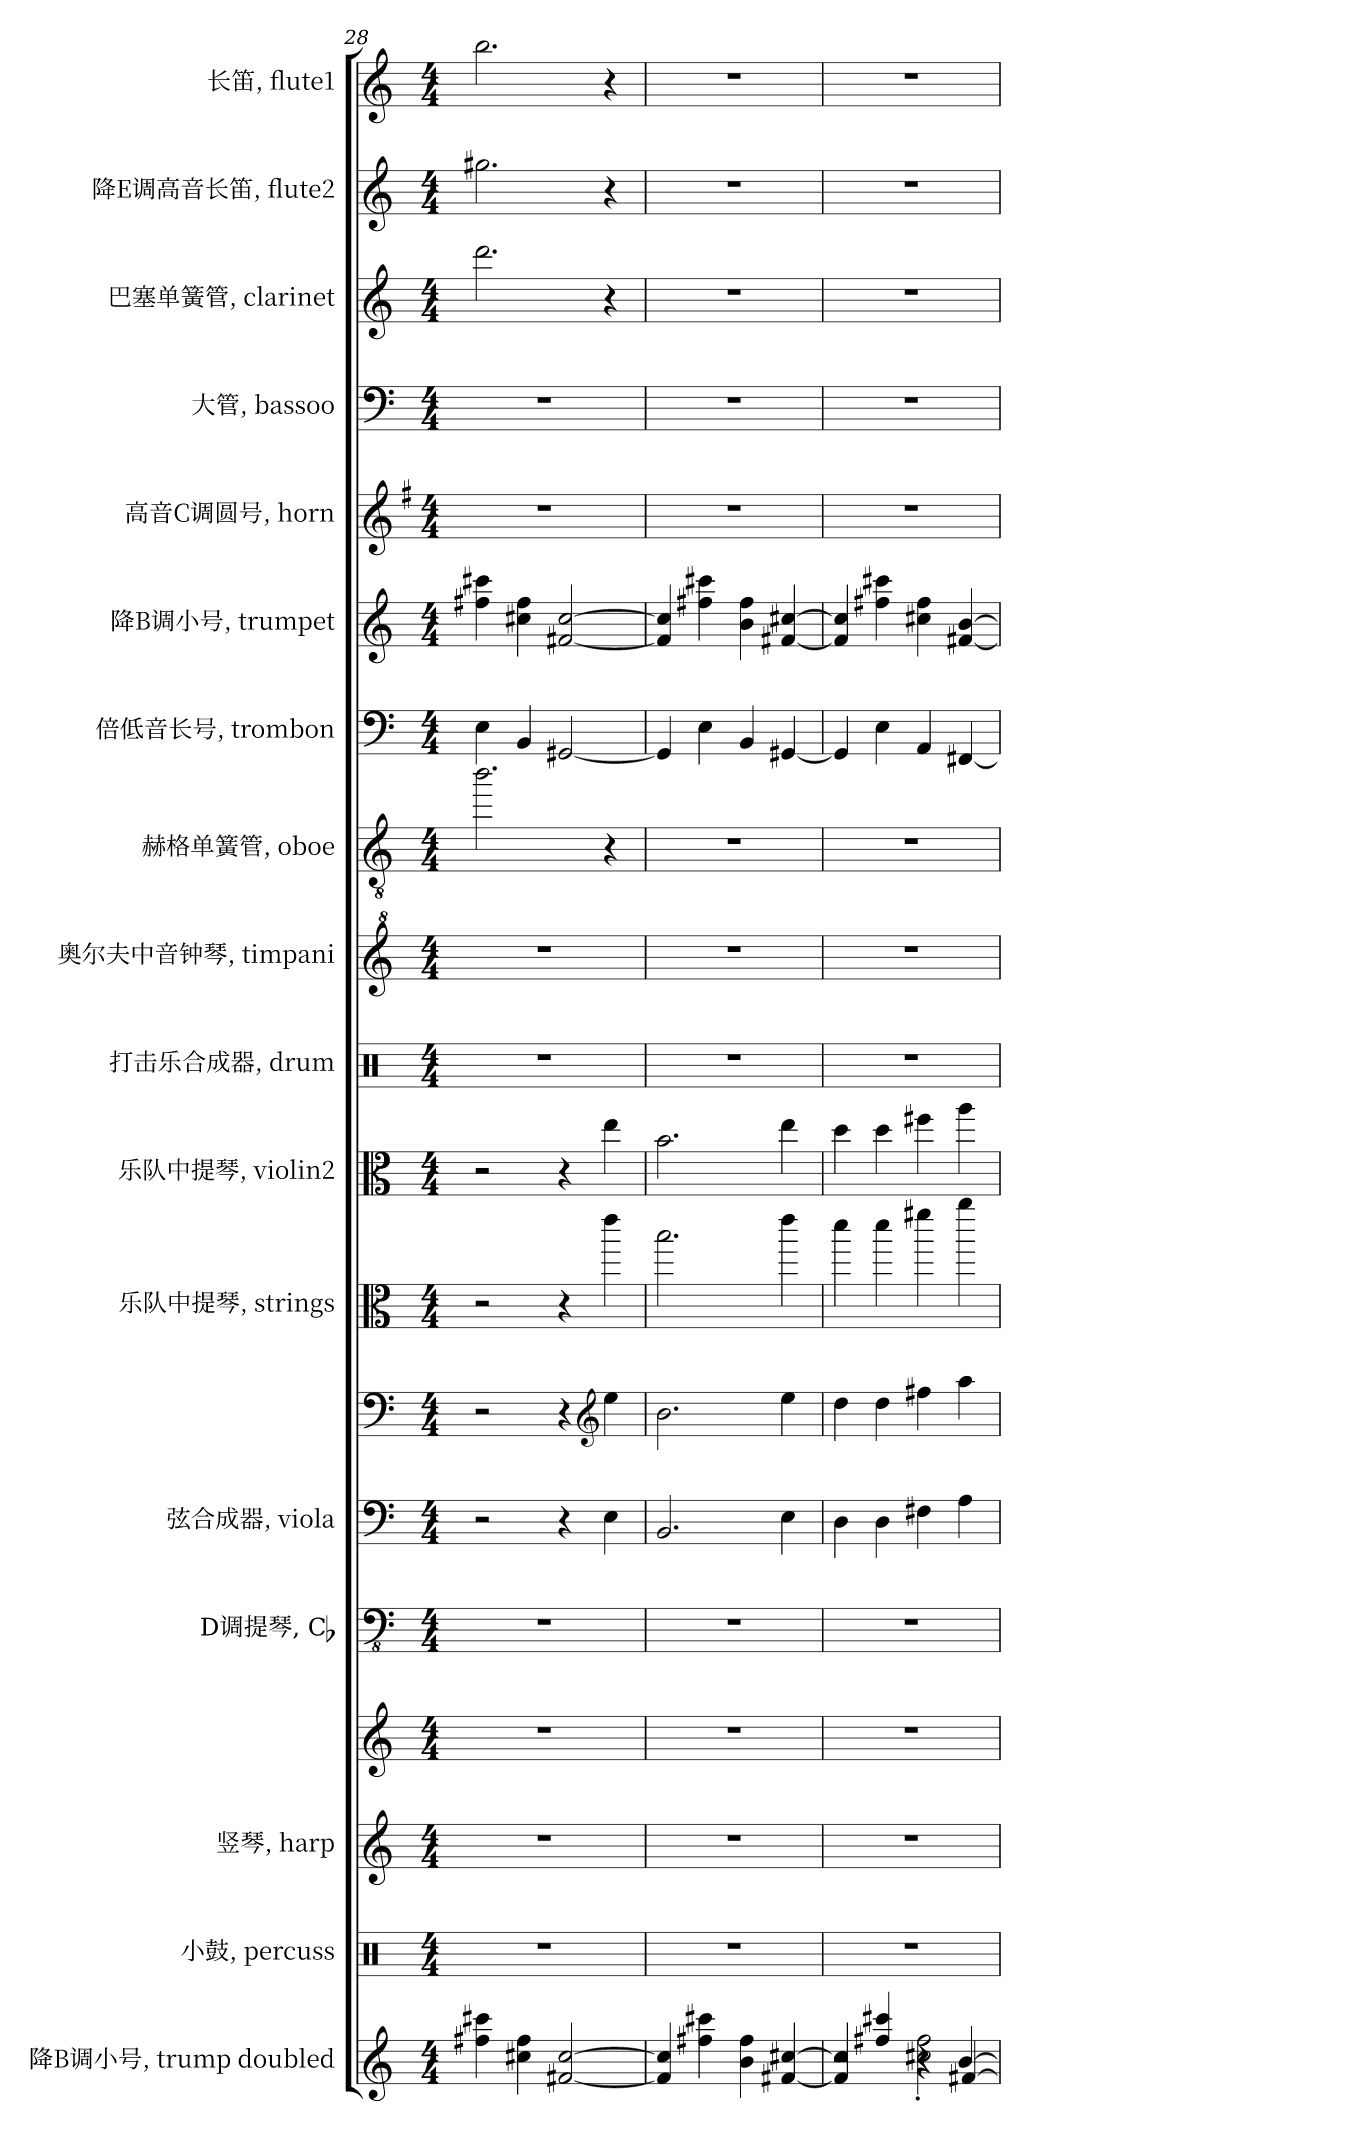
**kern	**kern	**kern	**kern	**kern	**kern	**kern	**kern	**kern	**kern	**kern	**kern	**kern	**kern	**kern	**kern	**kern	**kern	**kern
*part17	*part16	*part15	*part15	*part14	*part13	*part13	*part12	*part11	*part10	*part9	*part8	*part7	*part6	*part5	*part4	*part3	*part2	*part1
*staff19	*staff18	*staff17	*staff16	*staff15	*staff14	*staff13	*staff12	*staff11	*staff10	*staff9	*staff8	*staff7	*staff6	*staff5	*staff4	*staff3	*staff2	*staff1
*I"降B调小号, trump doubled	*I"小鼓, percuss	*I"竖琴, harp	*	*I"D调提琴, Cb	*I"弦合成器, viola	*	*I"乐队中提琴, strings	*I"乐队中提琴, violin2	*I"打击乐合成器, drum	*I"奥尔夫中音钟琴, timpani	*I"赫格单簧管, oboe	*I"倍低音长号, trombon	*I"降B调小号, trumpet	*I"高音C调圆号, horn	*I"大管, bassoo	*I"巴塞单簧管, clarinet	*I"降E调高音长笛, flute2	*I"长笛, flute1
*	*	*I'Hrp.	*	*	*	*	*	*	*	*	*	*	*I'B♭ Tpt.	*	*	*	*	*I'Fl.
*clefG2	*clefX	*clefG2	*clefG2	*clefFv4	*clefF4	*clefF4	*clefC3	*clefC3	*clefX	*clefG^2	*clefGv2	*clefF4	*clefG2	*clefG2	*clefF4	*clefG2	*clefG2	*clefG2
*ITrd1c2	*	*	*	*ITrd7c12	*	*	*	*	*	*	*	*	*ITrd1c2	*ITrd4c7	*	*ITrd2c3	*ITrd-2c-3	*
*k[b-e-]	*k[]	*k[]	*k[]	*k[]	*k[]	*k[]	*k[]	*k[]	*k[]	*k[]	*k[]	*k[]	*k[b-e-]	*k[]	*k[]	*k[f#c#g#]	*k[b-e-a-]	*k[]
*M4/4	*M4/4	*M4/4	*M4/4	*M4/4	*M4/4	*M4/4	*M4/4	*M4/4	*M4/4	*M4/4	*M4/4	*M4/4	*M4/4	*M4/4	*M4/4	*M4/4	*M4/4	*M4/4
=28	=28	=28	=28	=28	=28	=28	=28	=28	=28	=28	=28	=28	=28	=28	=28	=28	=28	=28
4een\ 4bbn\	1r	1r	1r	1r	2r	2r	2r	2r	1r	1r	2.bb\	4E\	4een\ 4bbn\	1r	1r	2.bb\	2.bbn\	2.bb\
4bn\ 4ee\	.	.	.	.	.	.	.	.	.	.	.	4BB/	4bn\ 4ee\	.	.	.	.	.
[2en/ [2b/	.	.	.	.	4r	4r	4r	4r	.	.	.	[2GG#X/	[2en/ [2b/	.	.	.	.	.
*	*	*	*	*	*	*clefG2	*	*	*	*	*	*	*	*	*	*	*	*
.	.	.	.	.	4E\	4ee\	4eee\	4ee\	.	.	4r	.	.	.	.	4r	4r	4r
=29	=29	=29	=29	=29	=29	=29	=29	=29	=29	=29	=29	=29	=29	=29	=29	=29	=29	=29
4e/] 4b/]	1r	1r	1r	1r	2.BB/	2.b\	2.bb\	2.b\	1r	1r	1r	4GG#/]	4e/] 4b/]	1r	1r	1r	1r	1r
4een\ 4bbn\	.	.	.	.	.	.	.	.	.	.	.	4E\	4een\ 4bbn\	.	.	.	.	.
4a\ 4ee\	.	.	.	.	.	.	.	.	.	.	.	4BB/	4a\ 4ee\	.	.	.	.	.
[4en/ [4bn/	.	.	.	.	4E\	4ee\	4eee\	4ee\	.	.	.	[4GG#X/	[4en/ [4bn/	.	.	.	.	.
!!LO:PB:g=z
=30	=30	=30	=30	=30	=30	=30	=30	=30	=30	=30	=30	=30	=30	=30	=30	=30	=30	=30
*^	*	*	*	*	*	*	*	*	*	*	*	*	*	*	*	*	*	*
*	*^	*	*	*	*	*	*	*	*	*	*	*	*	*	*	*	*	*	*
4e/] 4b/]	2r	2r	1r	1r	1r	1r	4D\	4dd\	4ddd\	4dd\	1r	1r	1r	4GG#/]	4e/] 4b/]	1r	1r	1r	1r	1r
4een/ 4bbn/	.	.	.	.	.	.	4D\	4dd\	4ddd\	4dd\	.	.	.	4E\	4een\ 4bbn\	.	.	.	.	.
4r	2bn\' 2ee\'	4r	.	.	.	.	4F#X\	4ff#X\	4fff#X\	4ff#X\	.	.	.	4AA/	4bn\ 4ee\	.	.	.	.	.
[4a/	.	[4en/	.	.	.	.	4A\	4aa\	4aaa\	4aa\	.	.	.	[4FF#X/	[4en/ [4a/	.	.	.	.	.
*v	*v	*v	*	*	*	*	*	*	*	*	*	*	*	*	*	*	*	*	*	*
=	=	=	=	=	=	=	=	=	=	=	=	=	=	=	=	=	=	=
*-	*-	*-	*-	*-	*-	*-	*-	*-	*-	*-	*-	*-	*-	*-	*-	*-	*-	*-
